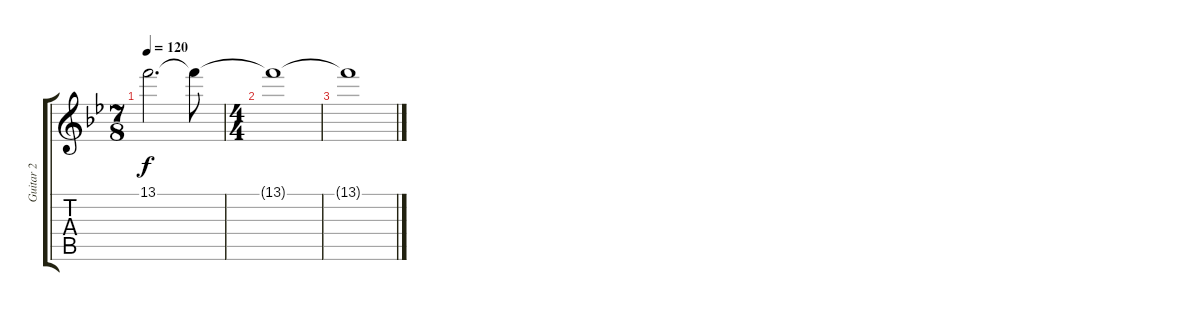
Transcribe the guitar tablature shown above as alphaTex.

\track ("Guitar 2" "Guitar 2") {instrument acousticguitarnylon}
\staff {score tabs}
\tuning (E4 B3 G3 D3 A2 E2) {hide}
\ts (7 8)
\tempo 120
\clef g2
\ks bb
13.1{t}.2{d dy f} 13.1{t}.8 |
\ts (4 4)
13.1{t}.1 |
13.1{t}.1
